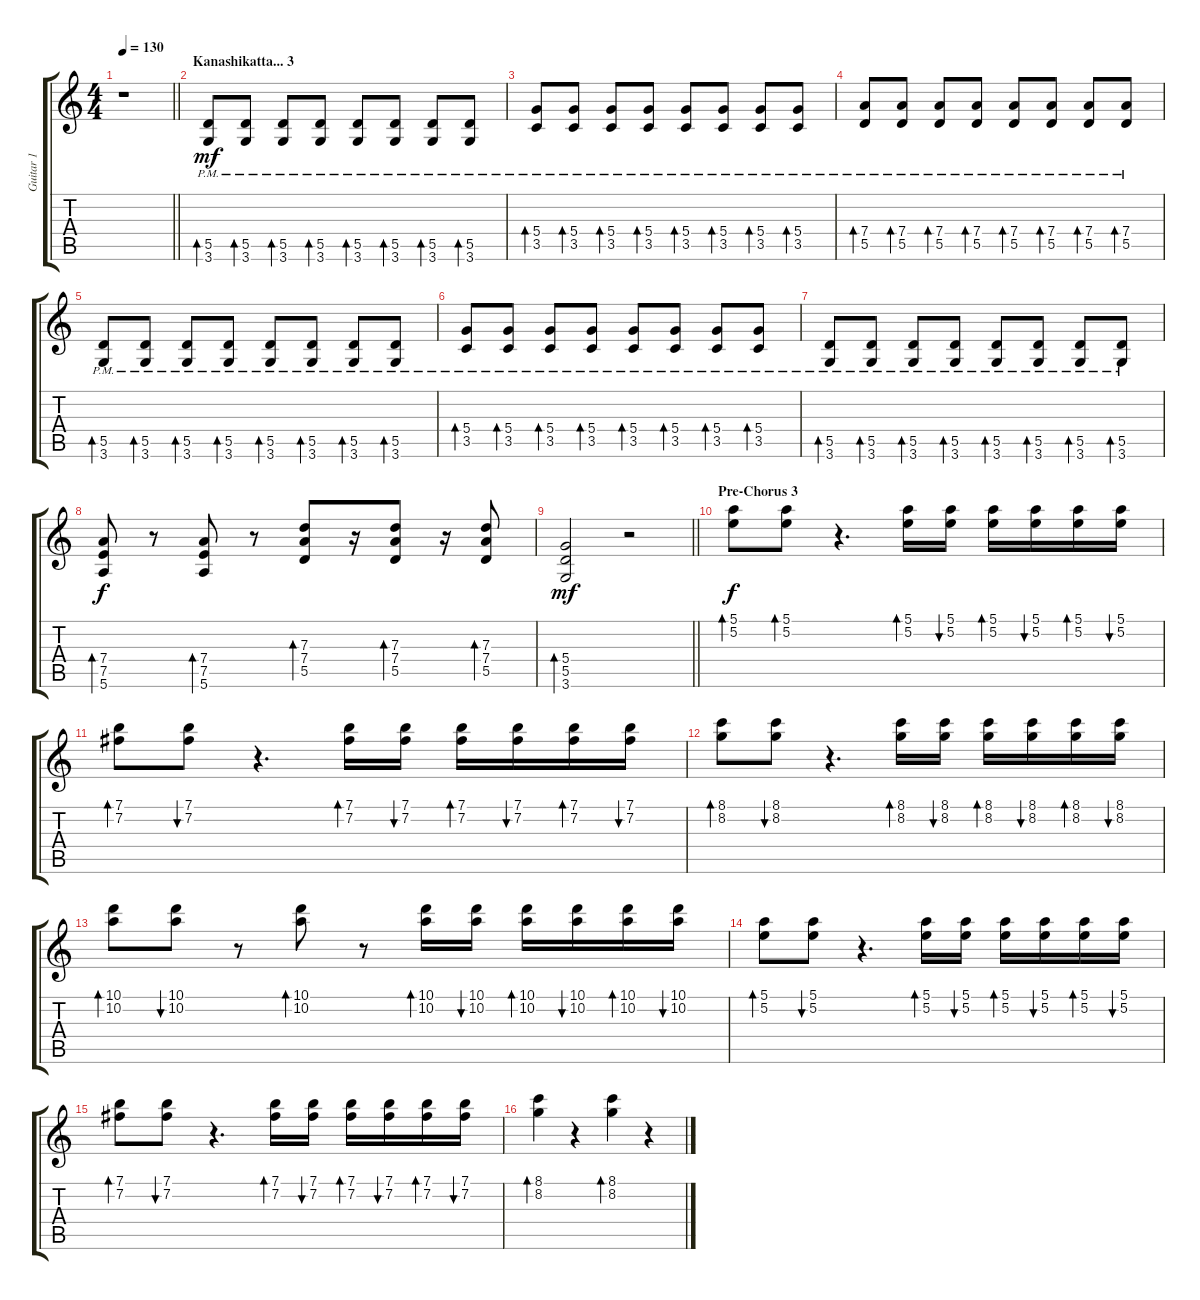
\track ("Guitar 1" "Guitar 1") {instrument distortionguitar}
\staff {score tabs}
\tuning (E4 B3 G3 D3 A2 E2) {hide}
\ts (4 4)
\tempo 130
\clef g2
\barLineRight lightlight
\ks c
r.1{dy mf} |
\section ("" "Kanashikatta... 3")
(5.5{pm} 3.6{pm}).8{bd 30} (5.5{pm} 3.6{pm}).8{bd 30} (5.5{pm} 3.6{pm}).8{bd 30} (5.5{pm} 3.6{pm}).8{bd 30} (5.5{pm} 3.6{pm}).8{bd 30} (5.5{pm} 3.6{pm}).8{bd 30} (5.5{pm} 3.6{pm}).8{bd 30} (5.5{pm} 3.6{pm}).8{bd 30} |
(5.4{pm} 3.5{pm}).8{bd 30} (5.4{pm} 3.5{pm}).8{bd 30} (5.4{pm} 3.5{pm}).8{bd 30} (5.4{pm} 3.5{pm}).8{bd 30} (5.4{pm} 3.5{pm}).8{bd 30} (5.4{pm} 3.5{pm}).8{bd 30} (5.4{pm} 3.5{pm}).8{bd 30} (5.4{pm} 3.5{pm}).8{bd 30} |
(7.4{pm} 5.5{pm}).8{bd 30} (7.4{pm} 5.5{pm}).8{bd 30} (7.4{pm} 5.5{pm}).8{bd 30} (7.4{pm} 5.5{pm}).8{bd 30} (7.4{pm} 5.5{pm}).8{bd 30} (7.4{pm} 5.5{pm}).8{bd 30} (7.4{pm} 5.5{pm}).8{bd 30} (7.4{pm} 5.5{pm}).8{bd 30} |
(5.5{pm} 3.6{pm}).8{bd 30} (5.5{pm} 3.6{pm}).8{bd 30} (5.5{pm} 3.6{pm}).8{bd 30} (5.5{pm} 3.6{pm}).8{bd 30} (5.5{pm} 3.6{pm}).8{bd 30} (5.5{pm} 3.6{pm}).8{bd 30} (5.5{pm} 3.6{pm}).8{bd 30} (5.5{pm} 3.6{pm}).8{bd 30} |
(5.4{pm} 3.5{pm}).8{bd 30} (5.4{pm} 3.5{pm}).8{bd 30} (5.4{pm} 3.5{pm}).8{bd 30} (5.4{pm} 3.5{pm}).8{bd 30} (5.4{pm} 3.5{pm}).8{bd 30} (5.4{pm} 3.5{pm}).8{bd 30} (5.4{pm} 3.5{pm}).8{bd 30} (5.4{pm} 3.5{pm}).8{bd 30} |
(5.5{pm} 3.6{pm}).8{bd 30} (5.5{pm} 3.6{pm}).8{bd 30} (5.5{pm} 3.6{pm}).8{bd 30} (5.5{pm} 3.6{pm}).8{bd 30} (5.5{pm} 3.6{pm}).8{bd 30} (5.5{pm} 3.6{pm}).8{bd 30} (5.5{pm} 3.6{pm}).8{bd 30} (5.5{pm} 3.6{pm}).8{bd 30} |
(7.4 7.5 5.6).8{bd 30 dy f} r.8 (7.4 7.5 5.6).8{bd 30} r.8 (7.3 7.4 5.5).8{bd 30} r.16 (7.3 7.4 5.5).8{bd 30} r.16 (7.3 7.4 5.5).8{bd 30} |
\barLineRight lightlight
(5.4 5.5 3.6).2{bd 30 dy mf} r.2 |
\section ("" "Pre-Chorus 3")
(5.1 5.2).8{bd 30 dy f} (5.1 5.2).8{bd 30} r.4{d} (5.1 5.2).16{bd 30} (5.1 5.2).16{bu 30} (5.1 5.2).16{bd 30} (5.1 5.2).16{bu 30} (5.1 5.2).16{bd 30} (5.1 5.2).16{bu 30} |
(7.1 7.2).8{bd 30} (7.1 7.2).8{bu 30} r.4{d} (7.1 7.2).16{bd 30} (7.1 7.2).16{bu 30} (7.1 7.2).16{bd 30} (7.1 7.2).16{bu 30} (7.1 7.2).16{bd 30} (7.1 7.2).16{bu 30} |
(8.1 8.2).8{bd 30} (8.1 8.2).8{bu 30} r.4{d} (8.1 8.2).16{bd 30} (8.1 8.2).16{bu 30} (8.1 8.2).16{bd 30} (8.1 8.2).16{bu 30} (8.1 8.2).16{bd 30} (8.1 8.2).16{bu 30} |
(10.1 10.2).8{bd 30} (10.1 10.2).8{bu 30} r.8 (10.1 10.2).8{bd 30} r.8 (10.1 10.2).16{bd 30} (10.1 10.2).16{bu 30} (10.1 10.2).16{bd 30} (10.1 10.2).16{bu 30} (10.1 10.2).16{bd 30} (10.1 10.2).16{bu 30} |
(5.1 5.2).8{bd 30} (5.1 5.2).8{bu 30} r.4{d} (5.1 5.2).16{bd 30} (5.1 5.2).16{bu 30} (5.1 5.2).16{bd 30} (5.1 5.2).16{bu 30} (5.1 5.2).16{bd 30} (5.1 5.2).16{bu 30} |
(7.1 7.2).8{bd 30} (7.1 7.2).8{bu 30} r.4{d} (7.1 7.2).16{bd 30} (7.1 7.2).16{bu 30} (7.1 7.2).16{bd 30} (7.1 7.2).16{bu 30} (7.1 7.2).16{bd 30} (7.1 7.2).16{bu 30} |
(8.1 8.2).4{bd 30} r.4 (8.1 8.2).4{bd 30} r.4
